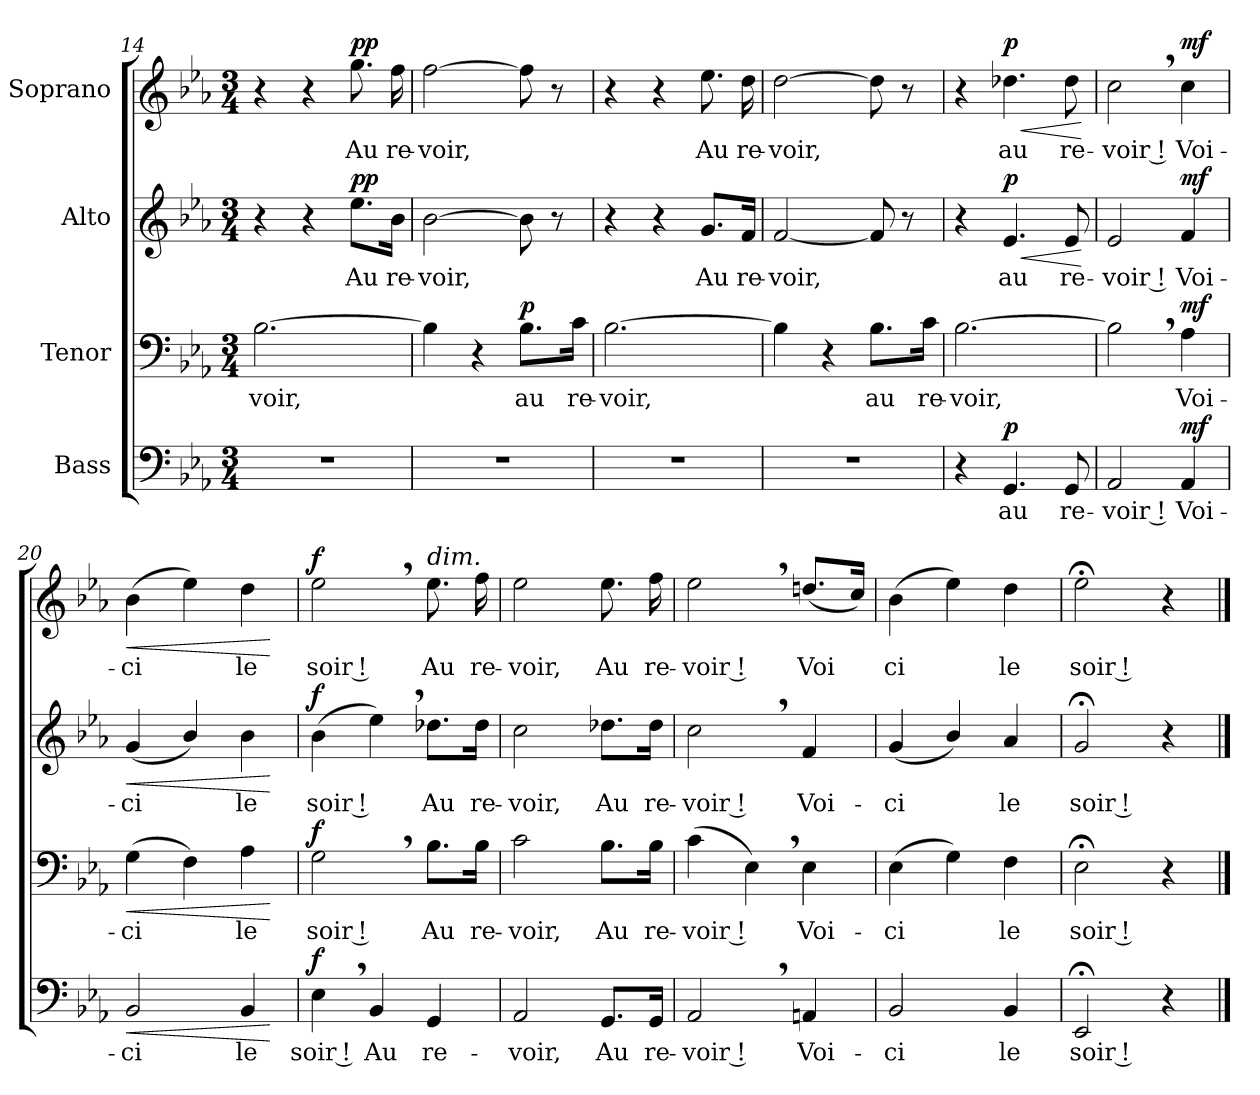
**kern	**text	**dynam	**kern	**text	**dynam	**kern	**text	**dynam	**kern	**text	**dynam
*part4	*part4	*part4	*part3	*part3	*part3	*part2	*part2	*part2	*part1	*part1	*part1
*staff4	*staff4	*staff4	*staff3	*staff3	*staff3	*staff2	*staff2	*staff2	*staff1	*staff1	*staff1
*I"Bass	*	*	*I"Tenor	*	*	*I"Alto	*	*	*I"Soprano	*	*
!!LO:LB:g=z
*clefF4	*	*	*clefF4	*	*	*clefG2	*	*	*clefG2	*	*
*k[b-e-a-]	*	*	*k[b-e-a-]	*	*	*k[b-e-a-]	*	*	*k[b-e-a-]	*	*
*M3/4	*	*	*M3/4	*	*	*M3/4	*	*	*M3/4	*	*
=14	=14	=14	=14	=14	=14	=14	=14	=14	=14	=14	=14
!	!	!	!	!LO:LY:b	!	!	!	!	!	!	!
2.r	.	.	[2.B-\	-voir,	.	4r	.	.	4r	.	.
.	.	.	.	.	.	4r	.	.	4r	.	.
!	!	!	!	!	!	!	!LO:LY:b	!LO:DY:a	!	!LO:LY:b	!LO:DY:a
.	.	.	.	.	.	8.ee-\L	Au	pp	8.gg\	Au	pp
!	!	!	!	!	!	!	!LO:LY:b	!	!	!LO:LY:b	!
.	.	.	.	.	.	16b-\Jk	re-	.	16ff\	re-	.
=15	=15	=15	=15	=15	=15	=15	=15	=15	=15	=15	=15
!	!	!	!	!	!	!	!LO:LY:b	!	!	!LO:LY:b	!
2.r	.	.	4B-\]	.	.	[2b-\	-voir,	.	[2ff\	-voir,	.
.	.	.	4r	.	.	.	.	.	.	.	.
!	!	!	!	!LO:LY:b	!LO:DY:a	!	!	!	!	!	!
.	.	.	8.B-\L	au	p	8b-\]	.	.	8ff\]	.	.
.	.	.	.	.	.	8r	.	.	8r	.	.
!	!	!	!	!LO:LY:b	!	!	!	!	!	!	!
.	.	.	16c\Jk	re-	.	.	.	.	.	.	.
=16	=16	=16	=16	=16	=16	=16	=16	=16	=16	=16	=16
!	!	!	!	!LO:LY:b	!	!	!	!	!	!	!
2.r	.	.	[2.B-\	-voir,	.	4r	.	.	4r	.	.
.	.	.	.	.	.	4r	.	.	4r	.	.
!	!	!	!	!	!	!	!LO:LY:b	!	!	!LO:LY:b	!
.	.	.	.	.	.	8.g/L	Au	.	8.ee-\	Au	.
!	!	!	!	!	!	!	!LO:LY:b	!	!	!LO:LY:b	!
.	.	.	.	.	.	16f/Jk	re-	.	16dd\	re-	.
=17	=17	=17	=17	=17	=17	=17	=17	=17	=17	=17	=17
!	!	!	!	!	!	!	!LO:LY:b	!	!	!LO:LY:b	!
2.r	.	.	4B-\]	.	.	[2f/	-voir,	.	[2dd\	-voir,	.
.	.	.	4r	.	.	.	.	.	.	.	.
!	!	!	!	!LO:LY:b	!	!	!	!	!	!	!
.	.	.	8.B-\L	au	.	8f/]	.	.	8dd\]	.	.
.	.	.	.	.	.	8r	.	.	8r	.	.
!	!	!	!	!LO:LY:b	!	!	!	!	!	!	!
.	.	.	16c\Jk	re-	.	.	.	.	.	.	.
=18	=18	=18	=18	=18	=18	=18	=18	=18	=18	=18	=18
!	!	!	!	!LO:LY:b	!	!	!	!	!	!	!
4r	.	.	[2.B-\	-voir,	.	4r	.	.	4r	.	.
!	!LO:LY:b	!LO:DY:a	!	!	!	!	!LO:LY:b	!LO:HP:b	!	!LO:LY:b	!LO:HP:b
!	!	!	!	!	!	!	!	!LO:DY:n=1:a	!	!	!LO:DY:n=1:a
4.GG/	au	p	.	.	.	4.e-/	au	< p	4.dd-X\	au	< p
!	!LO:LY:b	!	!	!	!	!	!LO:LY:b	!	!	!LO:LY:b	!
8GG/	re-	.	.	.	.	8e-/	re-	.	8dd-\	re-	.
.	.	.	.	.	.	.	.	[	.	.	[
=19	=19	=19	=19	=19	=19	=19	=19	=19	=19	=19	=19
!	!LO:LY:b	!	!	!	!	!	!LO:LY:b	!	!	!LO:LY:b	!
2AA-/	-voir !	.	2B-,\]	.	.	2e-/	-voir !	.	2cc,\	-voir !	.
!	!LO:LY:b	!LO:DY:a	!	!LO:LY:b	!LO:DY:a	!	!LO:LY:b	!LO:DY:a	!	!LO:LY:b	!LO:DY:a
4AA-/	Voi-	mf	4A-\	Voi-	mf	4f/	Voi-	mf	4cc\	Voi-	mf
!!LO:LB:g=z
=20	=20	=20	=20	=20	=20	=20	=20	=20	=20	=20	=20
!	!LO:LY:b	!LO:HP:b	!	!LO:LY:b	!LO:HP:b	!	!LO:LY:b	!LO:HP:b	!	!LO:LY:b	!LO:HP:b
2BB-/	-ci	<	(>4G\	-ci	<	(<4g/	-ci	<	(>4b-\	-ci	<
.	.	.	4F\)	.	.	4b-/)	.	.	4ee-\)	.	.
!	!LO:LY:b	!	!	!LO:LY:b	!	!	!LO:LY:b	!	!	!LO:LY:b	!
4BB-/	le	.	4A-\	le	.	4b-\	le	.	4dd\	le	.
.	.	[	.	.	[	.	.	[	.	.	[
=21	=21	=21	=21	=21	=21	=21	=21	=21	=21	=21	=21
!	!LO:LY:b	!LO:DY:a	!	!LO:LY:b	!LO:DY:a	!	!LO:LY:b	!LO:DY:a	!	!LO:LY:b	!LO:DY:a
4E-,\	soir !	f	2G,\	soir !	f	(>4b-\	soir !	f	2ee-,\	soir !	f
!	!LO:LY:b	!	!	!	!	!	!	!	!	!	!
4BB-/	Au	.	.	.	.	4ee-,\)	.	.	.	.	.
!	!	!	!	!	!	!	!	!	!LO:TX:a:i:t=dim.	!	!
!	!LO:LY:b	!	!	!LO:LY:b	!	!	!LO:LY:b	!	!	!LO:LY:b	!
4GG/	re-	.	8.B-\L	Au	.	8.dd-X\L	Au	.	8.ee-\	Au	.
!	!	!	!	!LO:LY:b	!	!	!LO:LY:b	!	!	!LO:LY:b	!
.	.	.	16B-\Jk	re-	.	16dd-\Jk	re-	.	16ff\	re-	.
=22	=22	=22	=22	=22	=22	=22	=22	=22	=22	=22	=22
!	!LO:LY:b	!	!	!LO:LY:b	!	!	!LO:LY:b	!	!	!LO:LY:b	!
2AA-/	-voir,	.	2c\	-voir,	.	2cc\	-voir,	.	2ee-\	-voir,	.
!	!LO:LY:b	!	!	!LO:LY:b	!	!	!LO:LY:b	!	!	!LO:LY:b	!
8.GG/L	Au	.	8.B-\L	Au	.	8.dd-X\L	Au	.	8.ee-\	Au	.
!	!LO:LY:b	!	!	!LO:LY:b	!	!	!LO:LY:b	!	!	!LO:LY:b	!
16GG/Jk	re-	.	16B-\Jk	re-	.	16dd-\Jk	re-	.	16ff\	re-	.
=23	=23	=23	=23	=23	=23	=23	=23	=23	=23	=23	=23
!	!LO:LY:b	!	!	!LO:LY:b	!	!	!LO:LY:b	!	!	!LO:LY:b	!
2AA-,/	-voir !	.	(>4c\	-voir !	.	2cc,\	-voir !	.	2ee-,\	-voir !	.
.	.	.	4E-,\)	.	.	.	.	.	.	.	.
!	!LO:LY:b	!	!	!LO:LY:b	!	!	!LO:LY:b	!	!	!LO:LY:b	!
4AAn/	Voi-	.	4E-\	Voi-	.	4f/	Voi-	.	(<8.ddn/L	Voi	.
.	.	.	.	.	.	.	.	.	16cc/Jk)	.	.
=24	=24	=24	=24	=24	=24	=24	=24	=24	=24	=24	=24
!	!LO:LY:b	!	!	!LO:LY:b	!	!	!LO:LY:b	!	!	!LO:LY:b	!
2BB-/	-ci	.	(>4E-\	-ci	.	(<4g/	-ci	.	(>4b-\	ci	.
.	.	.	4G\)	.	.	4b-/)	.	.	4ee-\)	.	.
!	!LO:LY:b	!	!	!LO:LY:b	!	!	!LO:LY:b	!	!	!LO:LY:b	!
4BB-/	le	.	4F\	le	.	4a-/	le	.	4dd\	le	.
=25	=25	=25	=25	=25	=25	=25	=25	=25	=25	=25	=25
!	!LO:LY:b	!	!	!LO:LY:b	!	!	!LO:LY:b	!	!	!LO:LY:b	!
2EE-;</	soir !	.	2E-;<\	soir !	.	2g;</	soir !	.	2ee-;<\	soir !	.
4r	.	.	4r	.	.	4r	.	.	4r	.	.
==	==	==	==	==	==	==	==	==	==	==	==
*-	*-	*-	*-	*-	*-	*-	*-	*-	*-	*-	*-
